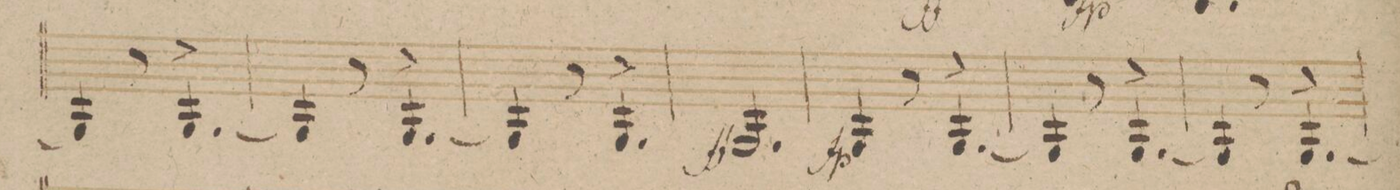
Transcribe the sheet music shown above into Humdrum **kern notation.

**kern	**dynam
*I"Corno 2do in F.	*
*clefG2	*
*k[b-]	*
*M6/8	*
4C/]	.
8r	.
[4.C^>/	.
=43	=43
4C/]	.
8r	.
[4.C^>/	.
=44	=44
4C/]	.
8r	.
4.C^>/	.
=45	=45
2.C/	ff
=46	=46
4C/	fp
8r	.
[4.C^>/	.
=47	=47
4C/]	.
8r	.
[4.C^>/	.
=48	=48
4C/]	.
8r	.
[4.C^>/	.
=49	=49
*-	*-
